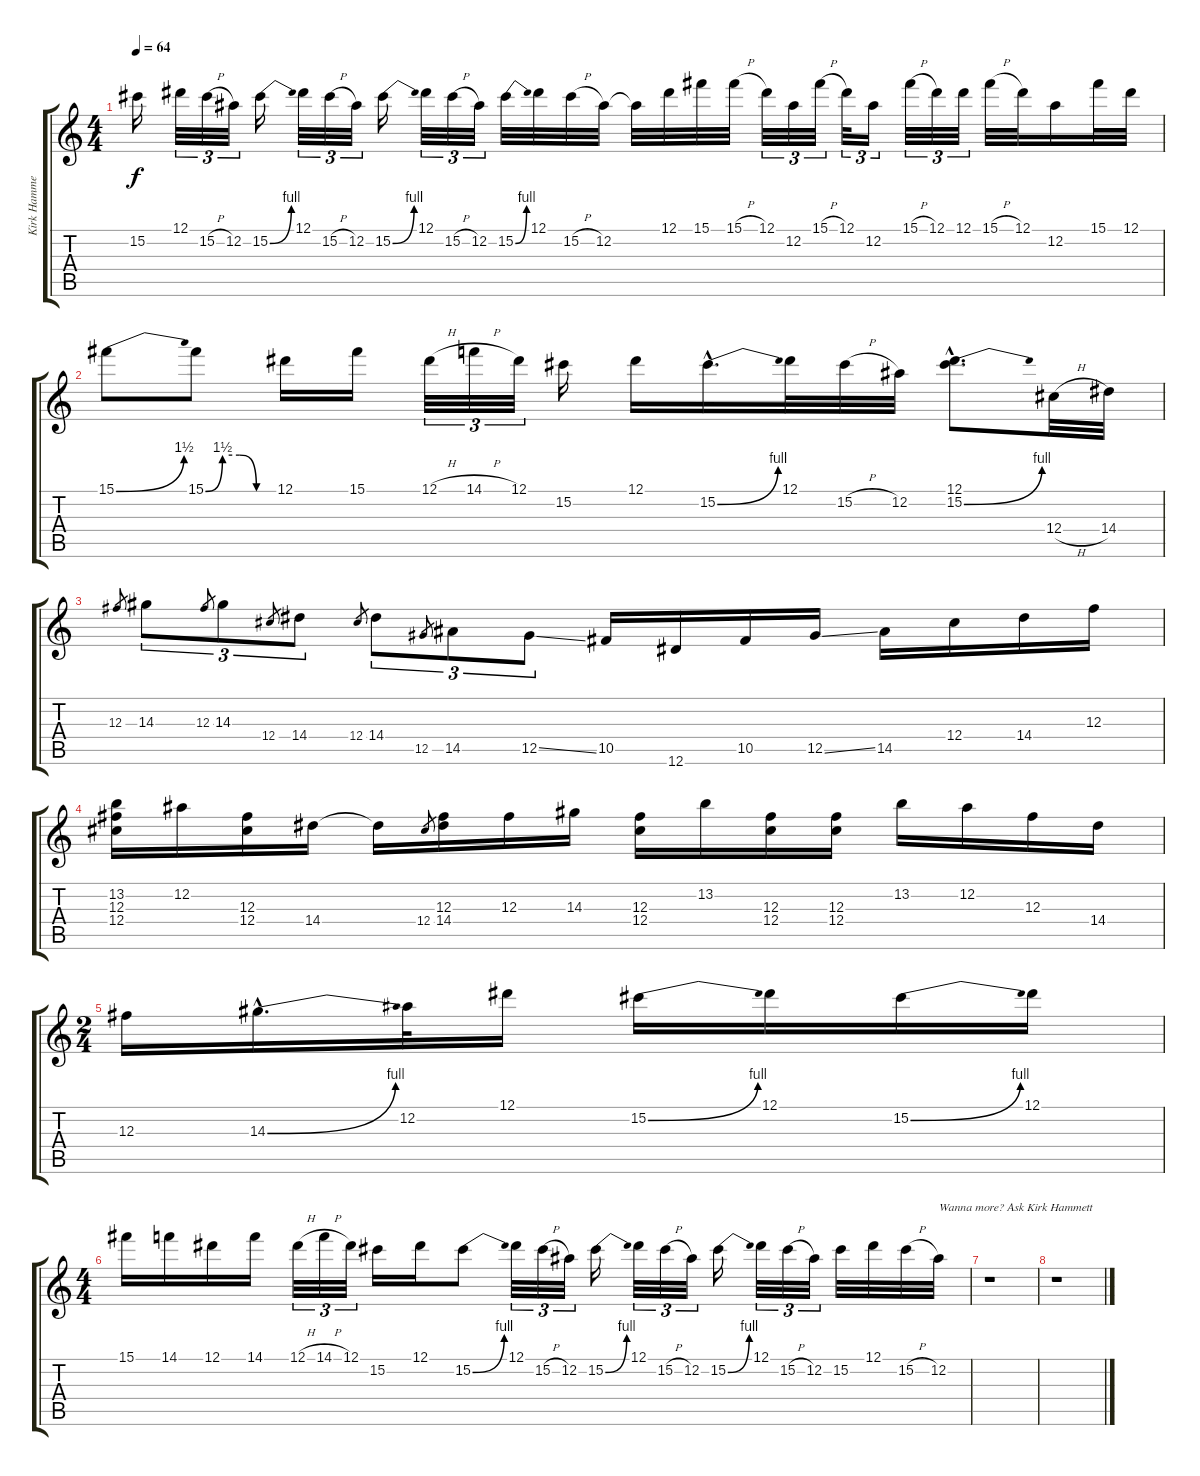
\track ("Kirk Hammet (dist.)" "Kirk Hamme") {instrument distortionguitar}
\staff {score tabs}
\tuning (Eb4 Bb3 Gb3 Db3 Ab2 Eb2) {hide}
\ts (4 4)
\tempo 64
\clef g2
\ks c
15.2{t}.16{dy f} 12.1.32{tu (3 2)} 15.2{h}.32{tu (3 2)} 12.2.32{tu (3 2)} 15.2{be (bend 0 0 60 4)}.16 12.1.32{tu (3 2)} 15.2{h}.32{tu (3 2)} 12.2.32{tu (3 2)} 15.2{be (bend 0 0 60 4)}.16 12.1.32{tu (3 2)} 15.2{h}.32{tu (3 2)} 12.2.32{tu (3 2)} 15.2{be (bend 0 0 60 4)}.32 12.1.32 15.2{h}.32 12.2.32 12.2{t}.32 12.1.32 15.1.32 15.1{h}.32 12.1.32{tu (3 2)} 12.2.32{tu (3 2)} 15.1{h}.32{tu (3 2)} 12.1.32{tu (3 2)} 12.2.16{tu (3 2)} 15.1{h}.32{tu (3 2)} 12.1.32{tu (3 2)} 12.1.32{tu (3 2)} 15.1{h}.32 12.1.32 12.2.16 15.1.32 12.1.32 |
15.1{be (bend 0 0 60 6)}.8 15.1{be (custom 0 0 15 6 30 6 45 0 60 0)}.8 12.1.16 15.1.16 12.1{h}.32{tu (3 2)} 14.1{h}.32{tu (3 2)} 12.1.32{tu (3 2)} 15.2.16 12.1.16 15.2{be (bend 0 0 60 4) hac}.16{d} 12.1.32 15.2{h}.32 12.2.32 (12.1{hac} 15.2{be (bend 0 0 60 4) hac}).8{d} 12.4{h}.32 14.4.32 |
12.3.8{gr} 14.3.8{tu (3 2)} 12.3.8{gr} 14.3.8{tu (3 2)} 12.4.8{gr} 14.4.8{tu (3 2)} 12.4.8{gr} 14.4.8{tu (3 2)} 12.5.8{gr} 14.5.8{tu (3 2)} 12.5{ss}.8{tu (3 2)} 10.5.16 12.6.16 10.5.16 12.5{ss}.16 14.5.16 12.4.16 14.4.16 12.3.16 |
(13.2 12.3 12.4).16 12.2.16 (12.3 12.4).16 14.4.16 14.4{t}.16 12.4.8{gr} (12.3 14.4).16 12.3.16 14.3.16 (12.3 12.4).16 13.2.16 (12.3 12.4).16 (12.3 12.4).16 13.2.16 12.2.16 12.3.16 14.4.16 |
\ts (2 4)
12.3.16 14.3{be (bend 0 0 60 4) hac}.16{d} 12.2.32 12.1.16 15.2{be (bend 0 0 60 4)}.16 12.1.16 15.2{be (bend 0 0 60 4)}.16 12.1.16 |
\ts (4 4)
15.1.16 14.1.16 12.1.16 14.1.16 12.1{h}.32{tu (3 2)} 14.1{h}.32{tu (3 2)} 12.1.32{tu (3 2)} 15.2.16 12.1.16 15.2{be (bend 0 0 60 4)}.8 12.1.32{tu (3 2)} 15.2{h}.32{tu (3 2)} 12.2.32{tu (3 2)} 15.2{be (bend 0 0 60 4)}.16 12.1.32{tu (3 2)} 15.2{h}.32{tu (3 2)} 12.2.32{tu (3 2)} 15.2{be (bend 0 0 60 4)}.16 12.1.32{tu (3 2)} 15.2{h}.32{tu (3 2)} 12.2.32{tu (3 2)} 15.2.32 12.1.32 15.2{h}.32 12.2.32{txt "Wanna more? Ask Kirk Hammett"} |
r.1 |
r.1
